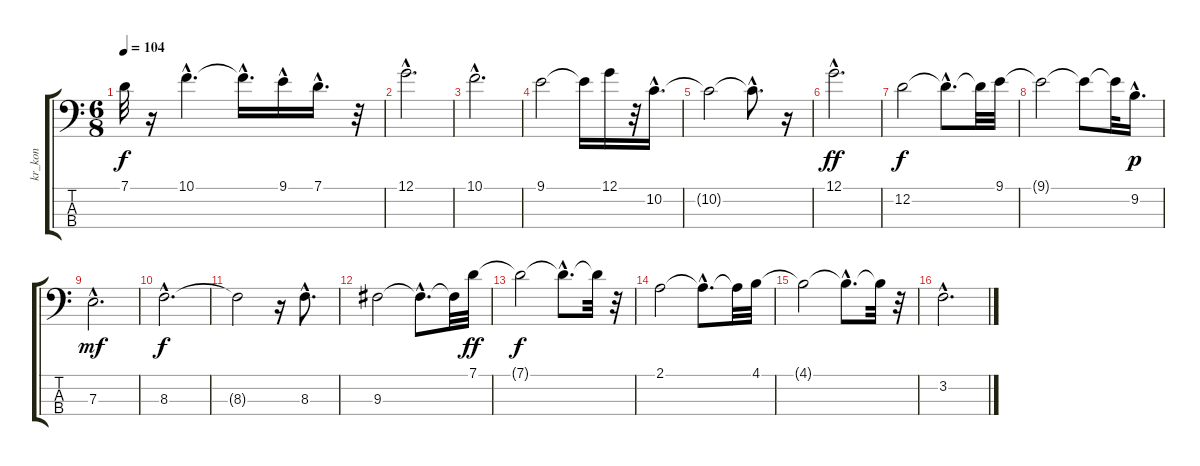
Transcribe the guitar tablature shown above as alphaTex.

\track ("kr_kon" "kr_kon") {instrument electricbassfinger}
\staff {score tabs}
\tuning (G2 D2 A1 E1) {hide}
\ts (6 8)
\tempo 104
\clef f4
\ks c
7.1{t}.32{dy f} r.16 10.1{hac}.4{d} 10.1{hac t}.16{d} 9.1{hac}.16 7.1{hac}.16{d} r.32 |
12.1{hac}.2{d} |
10.1{hac}.2{d} |
9.1.2 9.1{t}.16 12.1.16 r.32 10.2{hac}.16{d} |
10.2{t}.2 10.2{hac t}.8{d} r.16 |
12.1{hac}.2{d dy ff} |
12.2.2{dy f} 12.2{hac t}.8{d} 12.2{t}.32 9.1.32 |
9.1{t}.2 9.1{t}.8 9.1{t}.32 9.2{hac}.16{d dy p} |
7.3{hac}.2{d dy mf} |
8.3{hac}.2{d dy f} |
8.3{t}.2 r.16 8.3{hac}.8{d} |
9.3.2 9.3{hac t}.8{d} 9.3{t}.32 7.1.32{dy ff} |
7.1{t}.2{dy f} 7.1{hac t}.8{d} 7.1{t}.32 r.32 |
2.1.2 2.1{hac t}.8{d} 2.1{t}.32 4.1.32 |
4.1{t}.2 4.1{hac t}.8{d} 4.1{t}.32 r.32 |
3.2{hac}.2{d}
